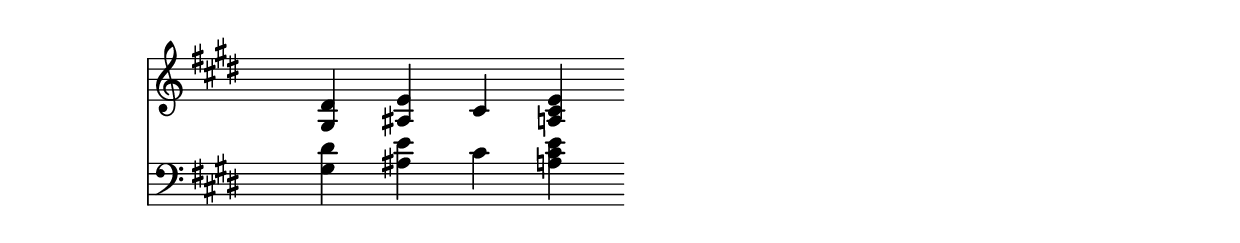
\version "2.24.3"


<<

\new Staff {

    \clef treble
    \omit Score.BarLine
    \omit Staff.TimeSignature

    % Add extra space between the key signature and the first note
    %
    \override Staff.KeySignature.space-alist.first-note = #'(extra-space . 8)

    % In case there is no key signature, add space from clef
    \override Staff.Clef.space-alist.first-note = #'(extra-space . 8)

    \key e \major

    <gis dis' >4  <ais e' >4  <cis' >4  <a cis' e' >4
}


\new Staff {

    \clef bass
    \omit Score.BarLine
    \omit Staff.TimeSignature

    % Add extra space between the key signature and the first note
    \override Staff.KeySignature.space-alist.first-note = #'(extra-space . 8)
    % In case there is no key signature, add space from clef
    \override Staff.Clef.space-alist.first-note = #'(extra-space . 8)

    \key e \major

    <gis dis' >4  <ais e' >4  <cis' >4  <a cis' e' >4
}


>>



% Increase the separation between adjacent notes (chords)
%
\layout {
  \context {
    \Score
    \override SpacingSpanner.base-shortest-duration = #(ly:make-moment 1/64)
  }
}



% Suppress the footer
%
\header {
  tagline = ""  % removed
}
